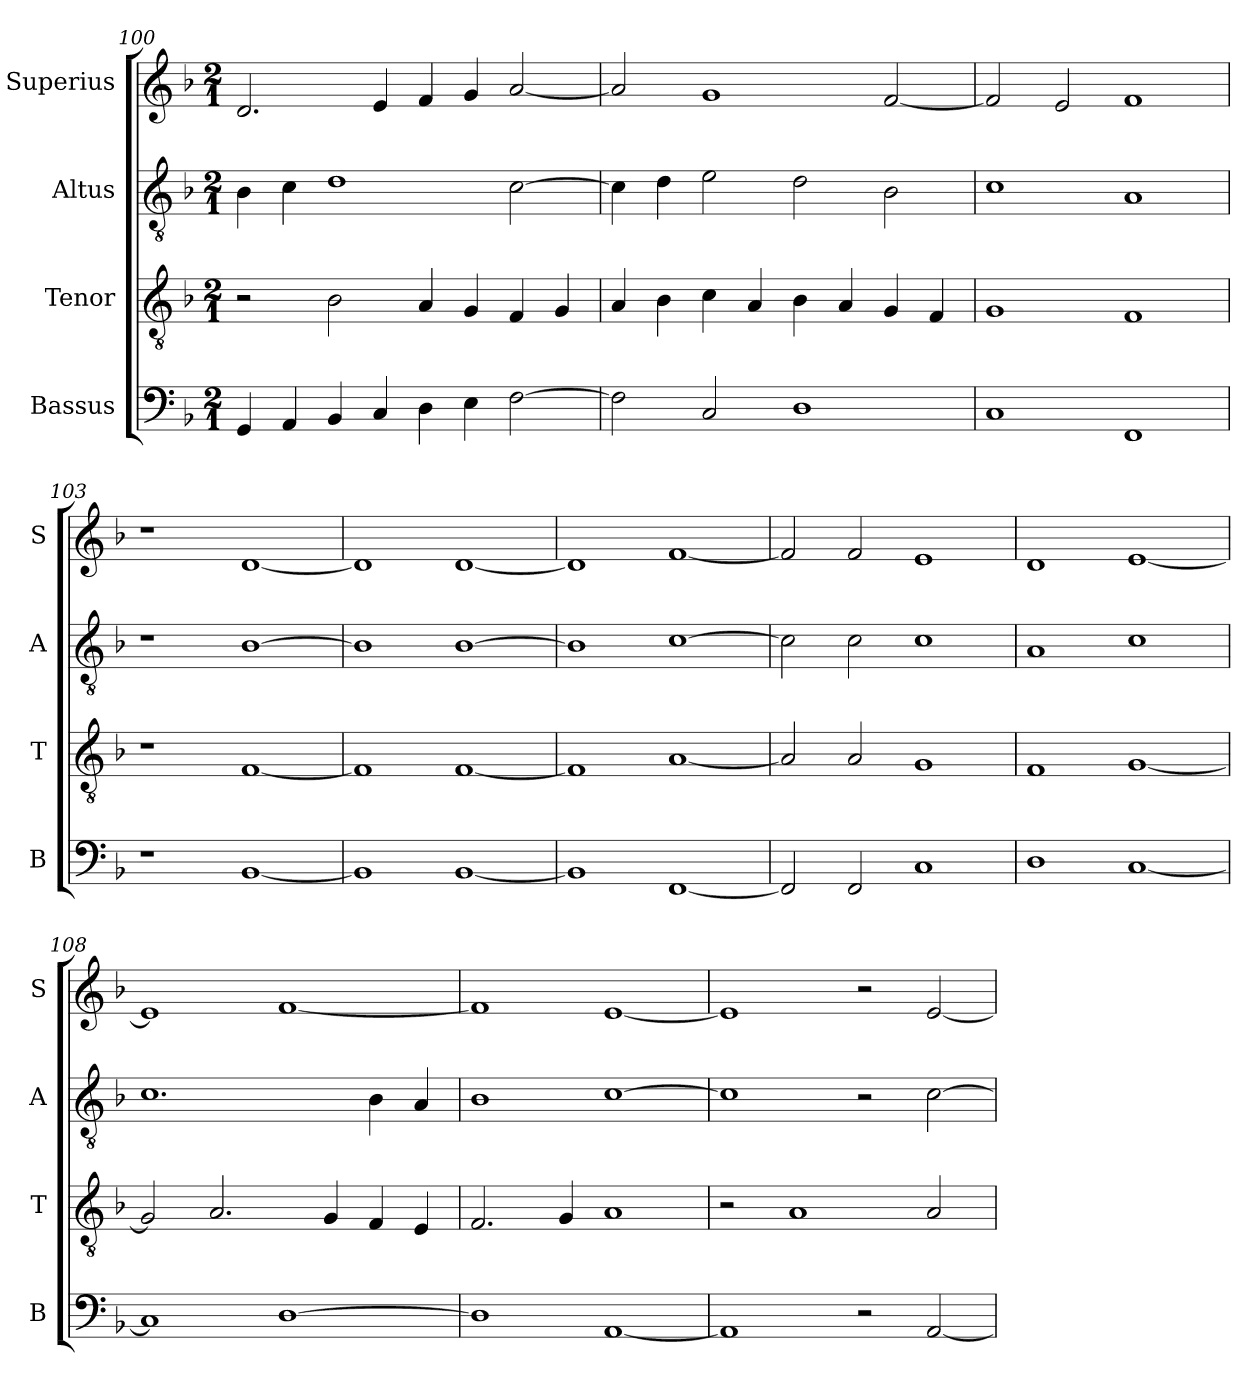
**kern	**kern	**kern	**kern
*part4	*part3	*part2	*part1
*staff4	*staff3	*staff2	*staff1
*I"Bassus	*I"Tenor	*I"Altus	*I"Superius
*I'B	*I'T	*I'A	*I'S
*clefF4	*clefGv2	*clefGv2	*clefG2
*k[b-]	*k[b-]	*k[b-]	*k[b-]
*F:	*F:	*F:	*F:
*M2/1	*M2/1	*M2/1	*M2/1
=100	=100	=100	=100
4GG	2r	4B-	2.d
4AA	.	4c	.
4BB-	2B-	1d	.
4C	.	.	4e
4D	4A	.	4f
4E	4G	.	4g
[2F	4F	[2c	[2a
.	4G	.	.
=101	=101	=101	=101
2F]	4A	4c]	2a]
.	4B-	4d	.
2C	4c	2e	1g
.	4A	.	.
1D	4B-	2d	.
.	4A	.	.
.	4G	2B-	[2f
.	4F	.	.
=102	=102	=102	=102
1C	1G	1c	2f]
.	.	.	2e
1FF	1F	1A	1f
=103	=103	=103	=103
1r	1r	1r	1r
[1BB-	[1F	[1B-	[1d
=104	=104	=104	=104
1BB-]	1F]	1B-]	1d]
[1BB-	[1F	[1B-	[1d
=105	=105	=105	=105
1BB-]	1F]	1B-]	1d]
[1FF	[1A	[1c	[1f
=106	=106	=106	=106
2FF]	2A]	2c]	2f]
2FF	2A	2c	2f
1C	1G	1c	1e
=107	=107	=107	=107
1D	1F	1A	1d
[1C	[1G	1c	[1e
=108	=108	=108	=108
1C]	2G]	1.c	1e]
.	2.A	.	.
[1D	.	.	[1f
.	4G	.	.
.	4F	4B-	.
.	4E	4A	.
=109	=109	=109	=109
1D]	2.F	1B-	1f]
.	4G	.	.
[1AA	1A	[1c	[1e
=110	=110	=110	=110
1AA]	2r	1c]	1e]
.	1A	.	.
2r	.	2r	2r
[2AA	2A	[2c	[2e
=	=	=	=
*-	*-	*-	*-
